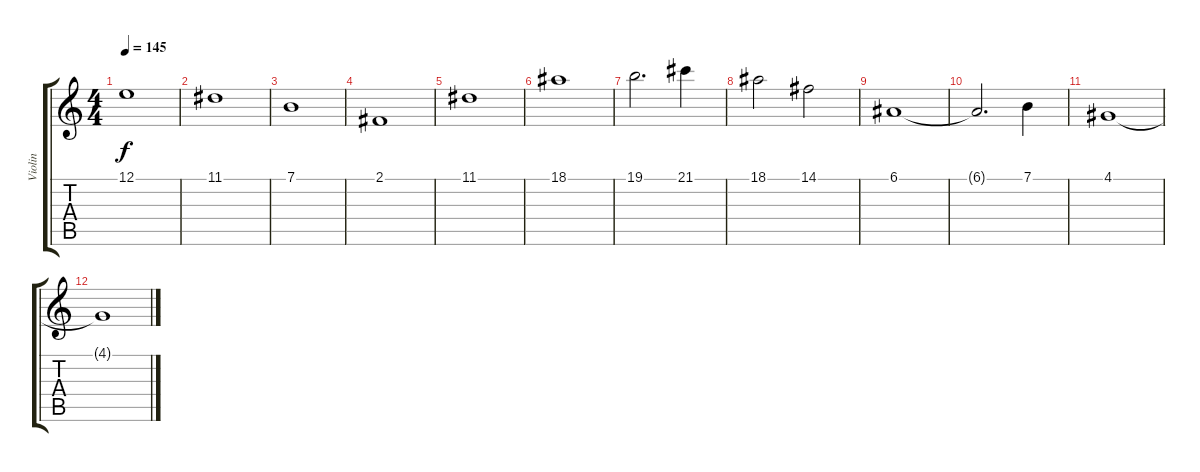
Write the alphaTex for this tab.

\track ("Violin" "Violin") {instrument violin}
\staff {score tabs}
\tuning (E4 B3 G3 D3 A2 E2) {hide}
\ts (4 4)
\tempo 145
\clef g2
\ks c
12.1.1{dy f} |
11.1.1 |
7.1.1 |
2.1.1 |
11.1.1 |
18.1.1 |
19.1.2{d} 21.1.4 |
18.1.2 14.1.2 |
6.1.1 |
6.1{t}.2{d} 7.1.4 |
4.1.1 |
4.1{t}.1
